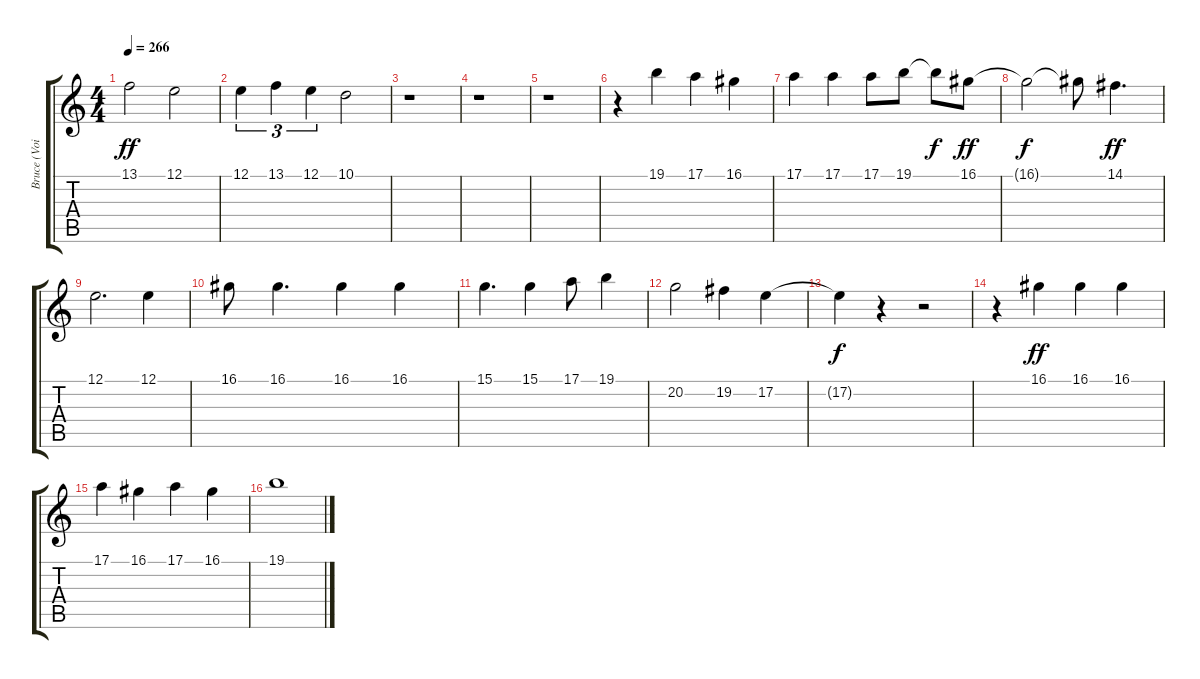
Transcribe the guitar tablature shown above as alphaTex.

\track ("Bruce (Voice)" "Bruce (Voi") {instrument choiraahs}
\staff {score tabs}
\tuning (E4 B3 G3 D3 A2 E2) {hide}
\ts (4 4)
\tempo 266
\clef g2
\ks c
13.1.2{dy ff} 12.1.2 |
12.1.4{tu (3 2)} 13.1.4{tu (3 2)} 12.1.4{tu (3 2)} 10.1.2 |
r.1 |
r.1 |
r.1 |
r.4 19.1.4 17.1.4 16.1.4 |
17.1.4 17.1.4 17.1.8 19.1.8 19.1{t}.8{dy f} 16.1.8{dy ff} |
16.1{t}.2{dy f} 16.1{t}.8 14.1.4{d dy ff} |
12.1.2{d} 12.1.4 |
16.1.8 16.1.4{d} 16.1.4 16.1.4 |
15.1.4{d} 15.1.4 17.1.8 19.1.4 |
20.2.2 19.2.4 17.2.4 |
17.2{t}.4{dy f} r.4 r.2 |
r.4 16.1.4{dy ff} 16.1.4 16.1.4 |
17.1.4 16.1.4 17.1.4 16.1.4 |
19.1.1
